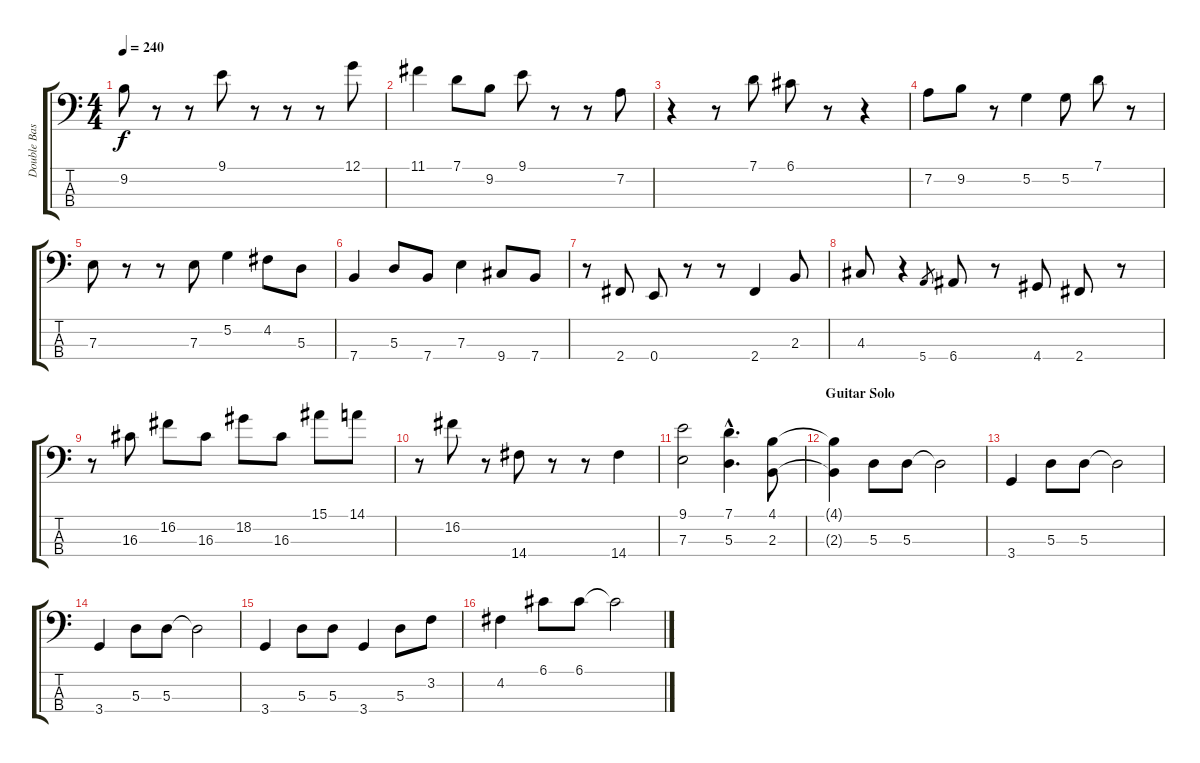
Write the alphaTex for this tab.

\track ("Double Bass" "Double Bas") {instrument acousticbass}
\staff {score tabs}
\tuning (G2 D2 A1 E1) {hide}
\ts (4 4)
\tempo 240
\clef f4
\ks c
9.2.8{dy f} r.8 r.8 9.1.8 r.8 r.8 r.8 12.1.8 |
11.1.4 7.1.8 9.2.8 9.1.8 r.8 r.8 7.2.8 |
r.4 r.8 7.1.8 6.1.8 r.8 r.4 |
7.2.8 9.2.8 r.8 5.2.4 5.2.8 7.1.8 r.8 |
7.3.8 r.8 r.8 7.3.8 5.2.4 4.2.8 5.3.8 |
7.4.4 5.3.8 7.4.8 7.3.4 9.4.8 7.4.8 |
r.8 2.4.8 0.4.8 r.8 r.8 2.4.4 2.3.8 |
4.3.8 r.4 5.4.8{gr} 6.4.8 r.8 4.4.8 2.4.8 r.8 |
r.8 16.3.8 16.2.8 16.3.8 18.2.8 16.3.8 15.1.8 14.1.8 |
r.8 16.2.8 r.8 14.4.8 r.8 r.8 14.4.4 |
(9.1 7.3).2 (7.1{hac} 5.3{hac}).4{d} (4.1 2.3).8 |
\section ("" "Guitar Solo")
(4.1{t} 2.3{t}).4 5.3.8 5.3.8 5.3{t}.2 |
3.4.4 5.3.8 5.3.8 5.3{t}.2 |
3.4.4 5.3.8 5.3.8 5.3{t}.2 |
3.4.4 5.3.8 5.3.8 3.4.4 5.3.8 3.2.8 |
4.2.4 6.1.8 6.1.8 6.1{t}.2
